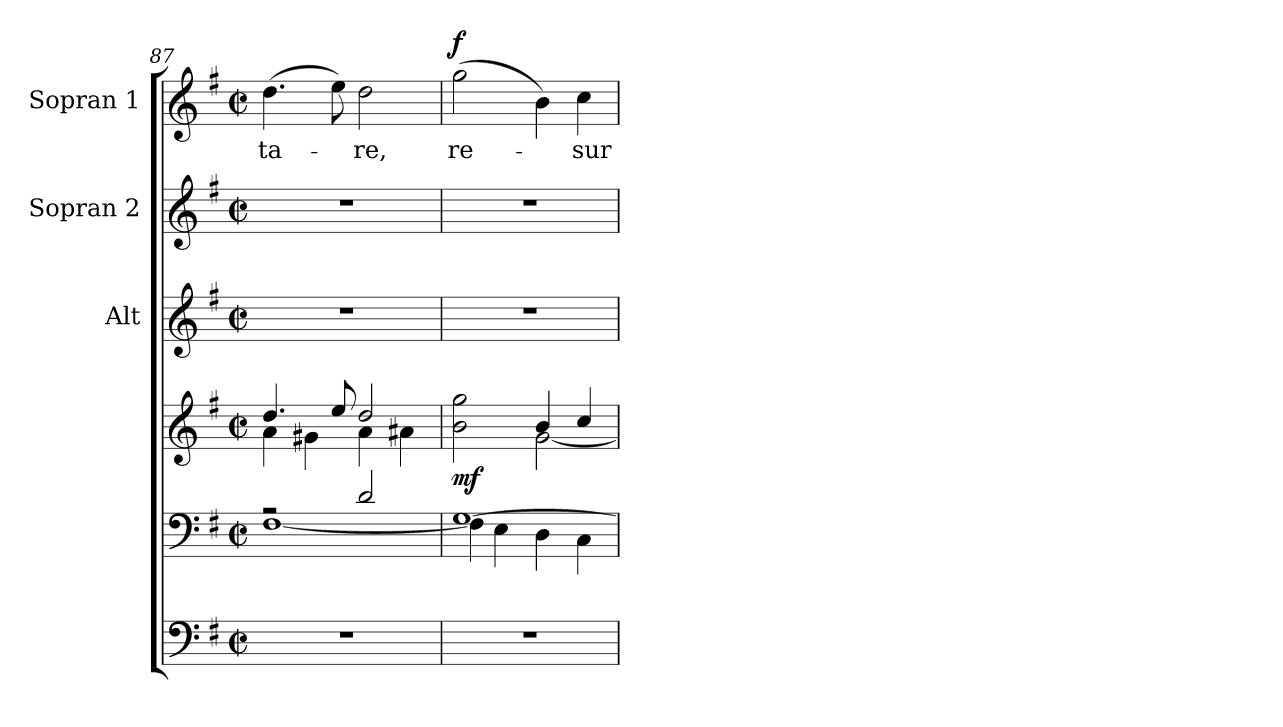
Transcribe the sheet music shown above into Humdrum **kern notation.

**kern	**kern	**kern	**dynam	**kern	**kern	**kern	**text	**dynam
*part5	*part4	*part4	*part4	*part3	*part2	*part1	*part1	*part1
*staff6	*staff5	*staff4	*staff4/5	*staff3	*staff2	*staff1	*staff1	*staff1
*	*	*	*	*I"Alt	*I"Sopran 2	*I"Sopran 1	*	*
*	*	*	*	*I'A.	*I'S. 2	*I'S. 1	*	*
*clefF4	*clefF4	*clefG2	*	*clefG2	*clefG2	*clefG2	*	*
*k[f#]	*k[f#]	*k[f#]	*	*k[f#]	*k[f#]	*k[f#]	*	*
*G:	*G:	*G:	*	*G:	*G:	*G:	*	*
*M2/2	*M2/2	*M2/2	*	*M2/2	*M2/2	*M2/2	*	*
*met(c|)	*met(c|)	*met(c|)	*	*met(c|)	*met(c|)	*met(c|)	*	*
=87	=87	=87	=87	=87	=87	=87	=87	=87
*	*^	*^	*	*	*	*	*	*
!	!	!	!	!	!	!	!	!	!LO:LY:b	!
1r	2rA	[<1F#	4.dd/	4a\	.	1r	1r	(>4.dd\	-ta-	.
.	.	.	.	4g#X\	.	.	.	.	.	.
.	.	.	8ee/	.	.	.	.	8ee\)	.	.
!	!	!	!	!	!	!	!	!	!LO:LY:b	!
.	2d/	.	2dd/	4a\	.	.	.	2dd\	-re,	.
.	.	.	.	4a#X\	.	.	.	.	.	.
!!LO:PB:g=z
=88	=88	=88	=88	=88	=88	=88	=88	=88	=88	=88
!	!	!	!	!	!LO:DY:b	!	!	!	!LO:LY:b	!LO:DY:a
1r	[>1G	4F#\]	2b\ 2gg\	2ryy	mf	1r	1r	(>2gg\	re-	f
.	.	4E\	.	.	.	.	.	.	.	.
.	.	4D\	4b/	[<2g\	.	.	.	4b\)	.	.
!	!	!	!	!	!	!	!	!	!LO:LY:b	!
.	.	4C\	4cc/	.	.	.	.	4cc\	-sur-	.
*	*v	*v	*	*	*	*	*	*	*	*
*	*	*v	*v	*	*	*	*	*	*
=	=	=	=	=	=	=	=	=
*-	*-	*-	*-	*-	*-	*-	*-	*-
